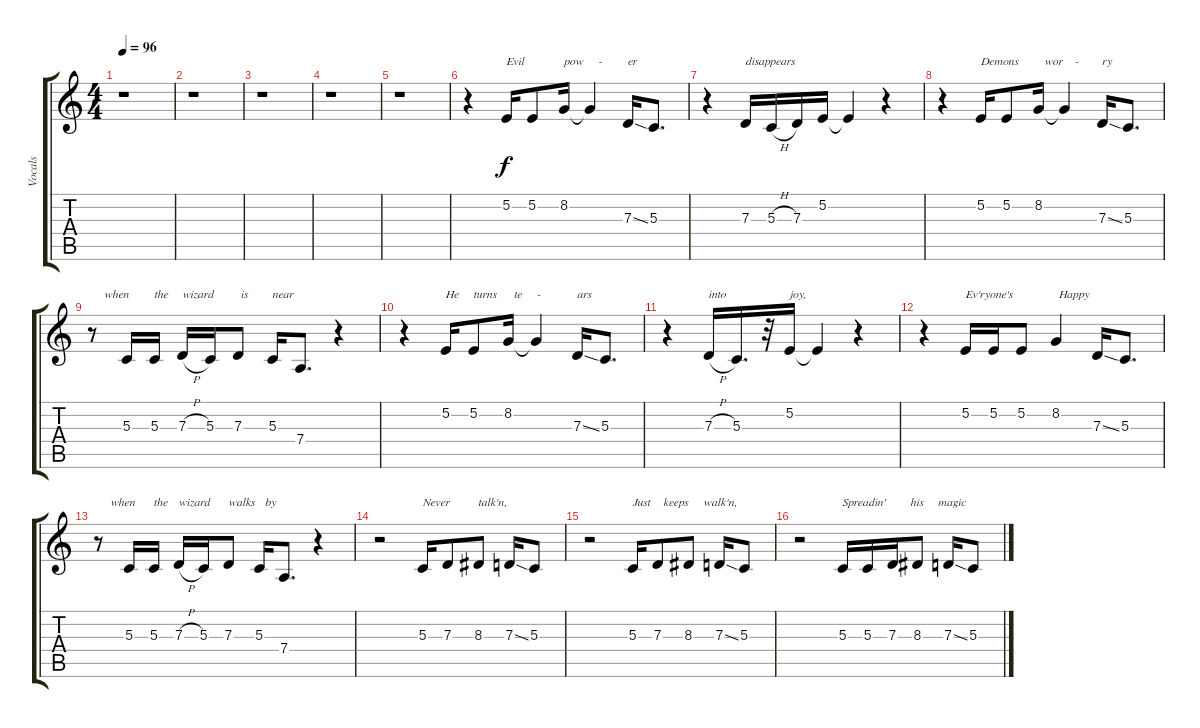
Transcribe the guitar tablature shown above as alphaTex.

\track ("Vocals" "Vocals") {instrument tenorsax}
\staff {score tabs}
\tuning (E4 B3 G3 D3 A2 E2) {hide}
\ts (4 4)
\tempo 96
\clef g2
\ks c
r.1{dy f} |
r.1 |
r.1 |
r.1 |
r.1 |
r.4 5.2.16{txt "Evil"} 5.2.8 8.2.16{txt "pow     -"} 8.2{t}.4 7.3{ss}.16{txt "er"} 5.3.8{d} |
r.4 7.3.16{txt "disappears"} 5.3{h}.16 7.3.16 5.2.16 5.2{t}.4 r.4 |
r.4 5.2.16{txt "Demons"} 5.2.8 8.2.16{txt "  wor    -"} 8.2{t}.4 7.3{ss}.16{txt "ry"} 5.3.8{d} |
r.8{txt "    when"} 5.3.16 5.3.16{txt "the"} 7.3{h}.16{txt "wizard"} 5.3.16 7.3.8{txt " is"} 5.3.16{txt "near"} 7.4.8{d} r.4 |
r.4 5.2.16{txt "He"} 5.2.8{txt "turns"} 8.2.16{txt "  te     -"} 8.2{t}.4 7.3{ss}.16{txt "ars"} 5.3.8{d} |
r.4 7.3{h}.16{txt "into"} 5.3.16{d} r.32 5.2.16{txt "joy,"} 5.2{t}.4 r.4 |
r.4 5.2.16{txt "Ev'ryone's"} 5.2.16 5.2.8 8.2.4{txt " Happy"} 7.3{ss}.16 5.3.8{d} |
r.8{txt "    when"} 5.3.16 5.3.16{txt "the"} 7.3{h}.16{txt "wizard"} 5.3.16 7.3.8{txt "walks"} 5.3.16{txt "  by"} 7.4.8{d} r.4 |
r.2 5.3.16{txt "Never"} 7.3.8 8.3.8{txt "talk'n,"} 7.3{ss}.16 5.3.8 |
r.2 5.3.16{txt "Just"} 7.3.8{txt "  keeps"} 8.3.8{txt "     walk'n,"} 7.3{ss}.16 5.3.8 |
r.2 5.3.16{txt "Spreadin'"} 5.3.16 7.3.16{txt "      his"} 8.3.8{txt "       magic"} 7.3{ss}.16 5.3.8
